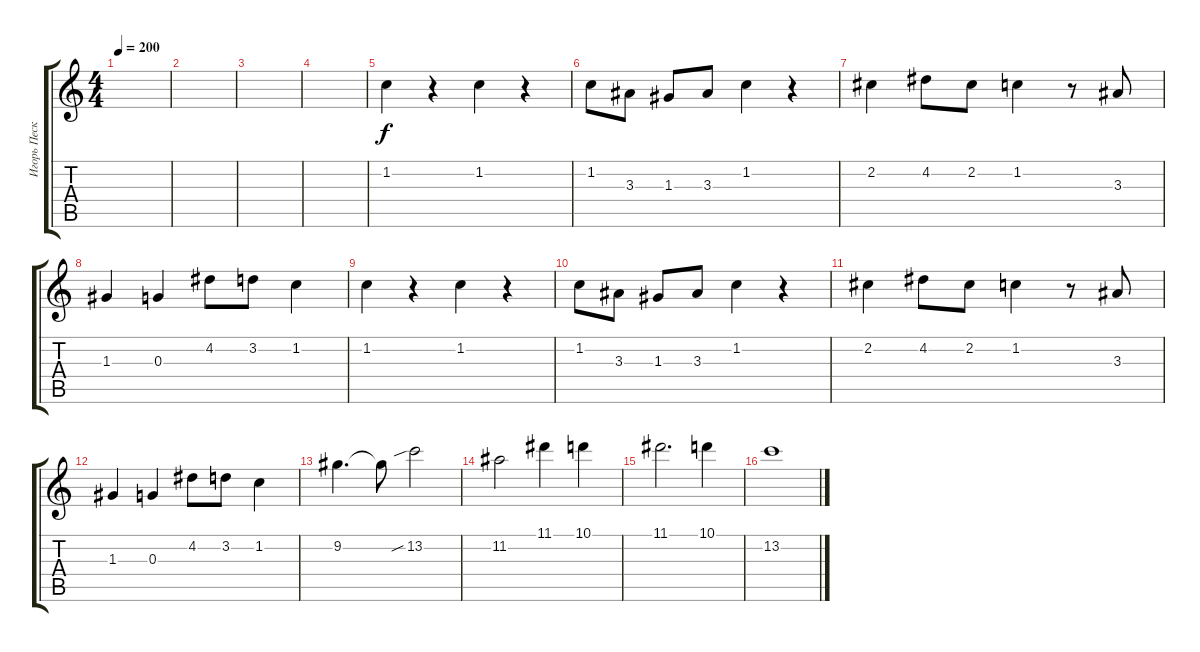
\track ("Игорь Пескарёв" "Игорь Песк") {instrument distortionguitar}
\staff {score tabs}
\tuning (E4 B3 G3 D3 A2 E2) {hide}
\ts (4 4)
\tempo 200
\clef g2
\ks c
|
|
|
|
1.2.4 r.4 1.2.4 r.4 |
1.2.8 3.3.8 1.3.8 3.3.8 1.2.4 r.4 |
2.2.4 4.2.8 2.2.8 1.2.4 r.8 3.3.8 |
1.3.4 0.3.4 4.2.8 3.2.8 1.2.4 |
1.2.4 r.4 1.2.4 r.4 |
1.2.8 3.3.8 1.3.8 3.3.8 1.2.4 r.4 |
2.2.4 4.2.8 2.2.8 1.2.4 r.8 3.3.8 |
1.3.4 0.3.4 4.2.8 3.2.8 1.2.4 |
9.2.4{d} 9.2{t}.8 13.2{sib}.2 |
11.2.2 11.1.4 10.1.4 |
11.1.2{d} 10.1.4 |
13.2.1
